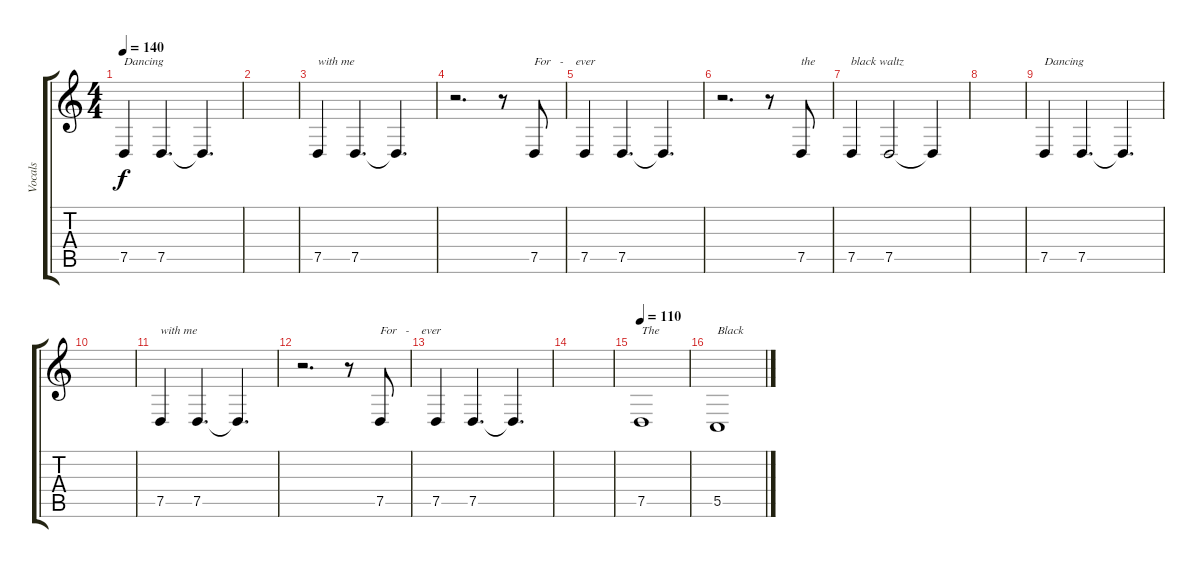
\track ("Vocals" "Vocals") {instrument lead2sawtooth}
\staff {score tabs}
\tuning (D4 A3 F3 C3 G2 D2) {hide}
\ts (4 4)
\tempo 140
\clef g2
\ks c
7.5.4{txt "Dancing" dy f} 7.5.4{d} 7.5{t}.4{d} |
|
7.5.4{txt "with me"} 7.5.4{d} 7.5{t}.4{d} |
r.2{d} r.8 7.5.8{txt "For   -    ever"} |
7.5.4 7.5.4{d} 7.5{t}.4{d} |
r.2{d} r.8 7.5.8{txt "the            black waltz"} |
7.5.4 7.5.2 7.5{t}.4 |
|
7.5.4{txt "Dancing"} 7.5.4{d} 7.5{t}.4{d} |
|
7.5.4{txt "with me"} 7.5.4{d} 7.5{t}.4{d} |
r.2{d} r.8 7.5.8{txt "For   -    ever"} |
7.5.4 7.5.4{d} 7.5{t}.4{d} |
|
\tempo 110
7.5.1{txt "The"} |
5.5.1{txt "Black"}
